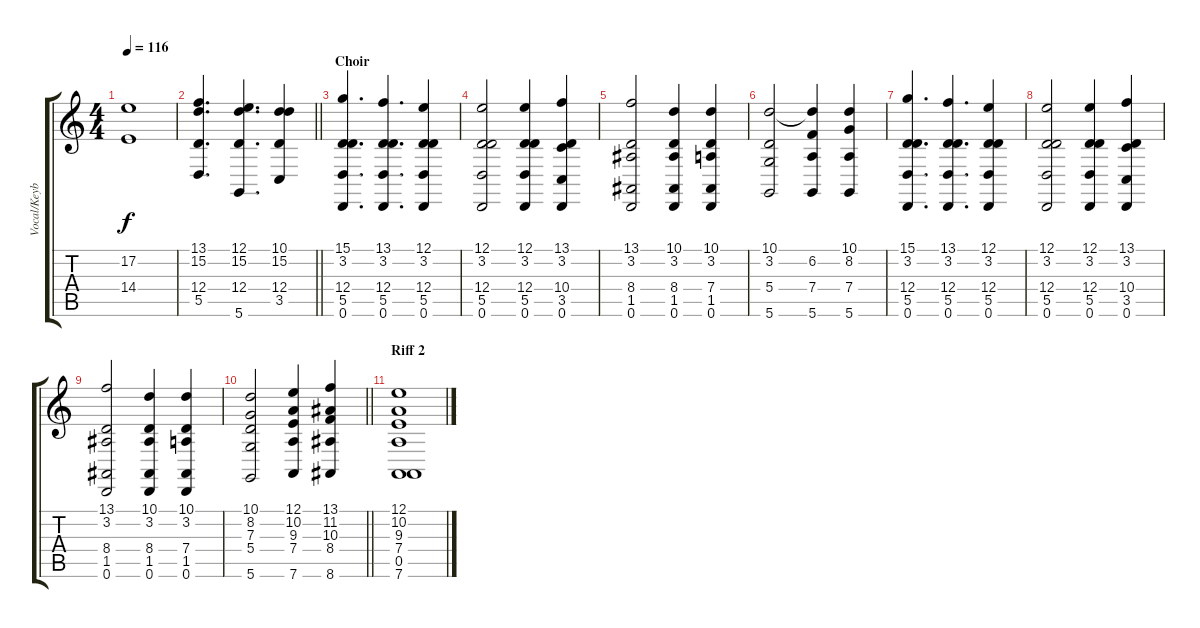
\track ("Vocal/Keyboard Synth" "Vocal/Keyb") {instrument lead6voice}
\staff {score tabs}
\tuning (E4 B3 G3 D3 A2 D2) {hide}
\ts (4 4)
\tempo 116
\clef g2
\ks c
(17.2 14.4).1{dy f} |
\barLineRight lightlight
(13.1 15.2 12.4 5.5).4{d} (12.1 15.2 12.4 5.6).4{d} (10.1 15.2 12.4 3.5).4 |
\section ("" "Choir")
(15.1 3.2 12.4 5.5 0.6).4{d volume 7 instrument choiraahs} (13.1 3.2 12.4 5.5 0.6).4{d} (12.1 3.2 12.4 5.5 0.6).4 |
(12.1 3.2 12.4 5.5 0.6).2 (12.1 3.2 12.4 5.5 0.6).4 (13.1 3.2 10.4 3.5 0.6).4 |
(13.1 3.2 8.4 1.5 0.6).2 (10.1 3.2 8.4 1.5 0.6).4 (10.1 3.2 7.4 1.5 0.6).4 |
(10.1 3.2 5.4 5.6).2 (10.1{t} 6.2 7.4 5.6).4 (10.1 8.2 7.4 5.6).4 |
(15.1 3.2 12.4 5.5 0.6).4{d} (13.1 3.2 12.4 5.5 0.6).4{d} (12.1 3.2 12.4 5.5 0.6).4 |
(12.1 3.2 12.4 5.5 0.6).2 (12.1 3.2 12.4 5.5 0.6).4 (13.1 3.2 10.4 3.5 0.6).4 |
(13.1 3.2 8.4 1.5 0.6).2 (10.1 3.2 8.4 1.5 0.6).4 (10.1 3.2 7.4 1.5 0.6).4 |
\barLineRight lightlight
(10.1 8.2 7.3 5.4 5.6).2 (12.1 10.2 9.3 7.4 7.6).4 (13.1 11.2 10.3 8.4 8.6).4 |
\section ("" "Riff 2")
(12.1 10.2 9.3 7.4 0.5 7.6).1
